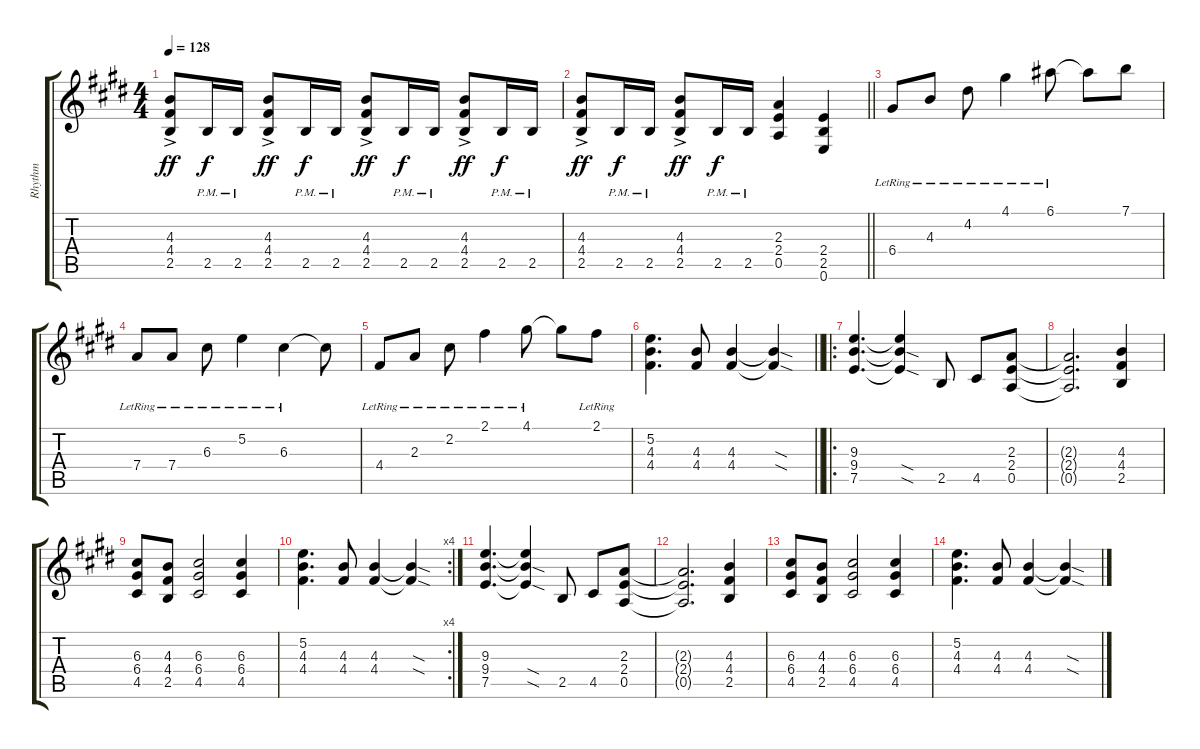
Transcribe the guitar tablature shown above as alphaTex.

\track ("Rhythm" "Rhythm") {instrument distortionguitar}
\staff {score tabs}
\tuning (E4 B3 G3 D3 A2 E2) {hide}
\ts (4 4)
\tempo 128
\clef g2
\ks c#minor
(4.3{ac} 4.4{ac} 2.5{ac}).8{dy ff} 2.5{pm}.16{dy f} 2.5{pm}.16 (4.3{ac} 4.4{ac} 2.5{ac}).8{dy ff} 2.5{pm}.16{dy f} 2.5{pm}.16 (4.3{ac} 4.4{ac} 2.5{ac}).8{dy ff} 2.5{pm}.16{dy f} 2.5{pm}.16 (4.3{ac} 4.4{ac} 2.5{ac}).8{dy ff} 2.5{pm}.16{dy f} 2.5{pm}.16 |
\barLineRight lightlight
(4.3{ac} 4.4{ac} 2.5{ac}).8{dy ff} 2.5{pm}.16{dy f} 2.5{pm}.16 (4.3{ac} 4.4{ac} 2.5{ac}).8{dy ff} 2.5{pm}.16{dy f} 2.5{pm}.16 (2.3 2.4 0.5).4 (2.4 2.5 0.6).4 |
\ks e
6.4{lr}.8 4.3{lr}.8 4.2{lr}.8 4.1{lr}.4 6.1{lr}.8 6.1{t}.8 7.1.8 |
\ks c#minor
7.4{lr}.8 7.4{lr}.8 6.3{lr}.8 5.2{lr}.4 6.3{lr}.4 6.3{t}.8 |
4.4{lr}.8 2.3{lr}.8 2.2{lr}.8 2.1{lr}.4 4.1{lr}.8 4.1{t}.8 2.1{lr}.8 |
\barLineRight lightlight
(5.2 4.3 4.4).4{d} (4.3 4.4).8 (4.3 4.4).4 (4.3{sod t} 4.4{sod t}).4 |
\ro
\ks e
(9.3 9.4 7.5).4{d} (9.3{t} 9.4{sod t} 7.5{sod t}).4 2.5.8 4.5.8 (2.3 2.4 0.5).8 |
\ks c#minor
(2.3{t} 2.4{t} 0.5{t}).2{d} (4.3 4.4 2.5).4 |
(6.3 6.4 4.5).8 (4.3 4.4 2.5).8 (6.3 6.4 4.5).2 (6.3 6.4 4.5).4 |
\rc 4
(5.2 4.3 4.4).4{d} (4.3 4.4).8 (4.3 4.4).4 (4.3{sod t} 4.4{sod t}).4 |
\ks e
(9.3 9.4 7.5).4{d} (9.3{t} 9.4{sod t} 7.5{sod t}).4 2.5.8 4.5.8 (2.3 2.4 0.5).8 |
\ks c#minor
(2.3{t} 2.4{t} 0.5{t}).2{d} (4.3 4.4 2.5).4 |
(6.3 6.4 4.5).8 (4.3 4.4 2.5).8 (6.3 6.4 4.5).2 (6.3 6.4 4.5).4 |
(5.2 4.3 4.4).4{d} (4.3 4.4).8 (4.3 4.4).4 (4.3{sod t} 4.4{sod t}).4
